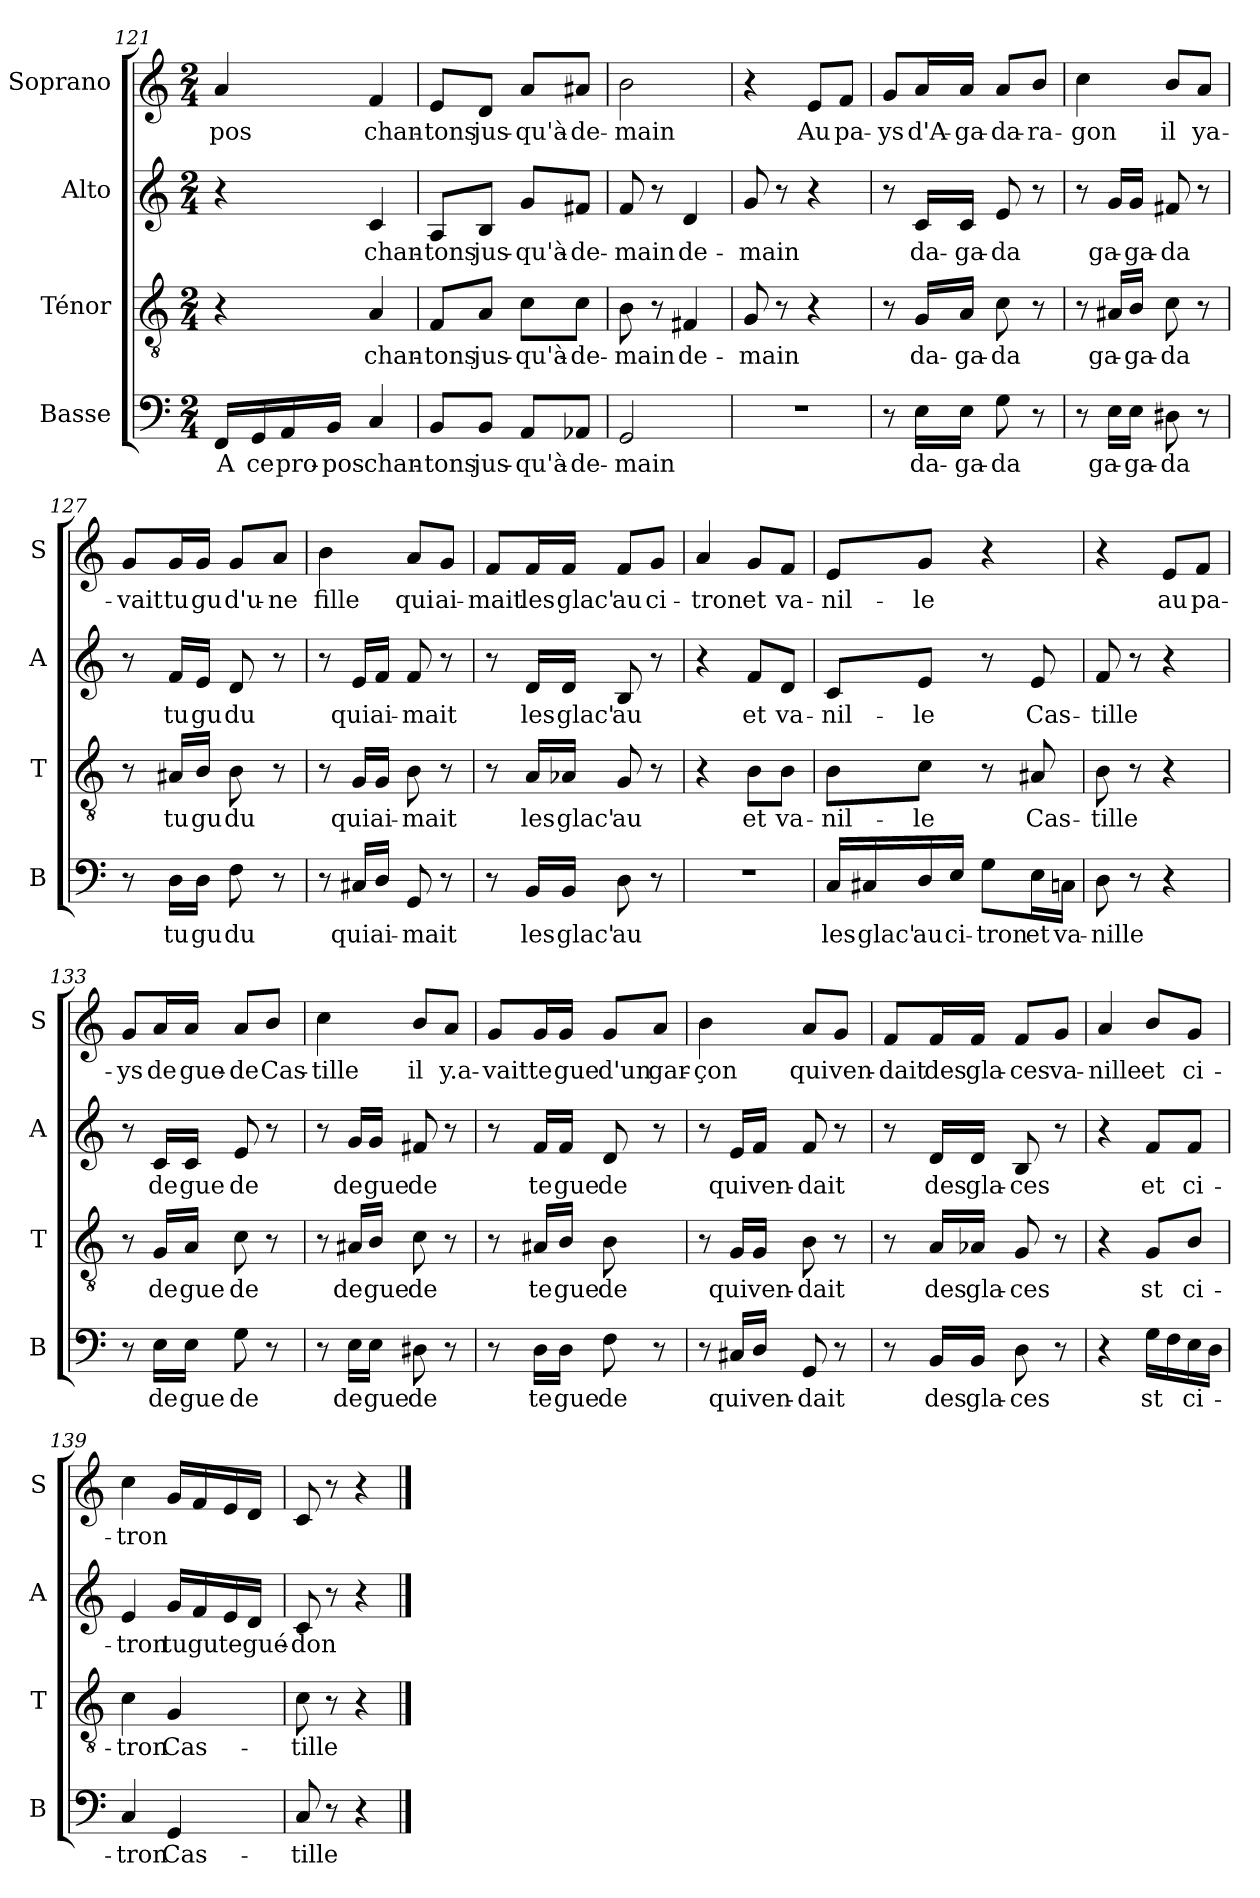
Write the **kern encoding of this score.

**kern	**text	**kern	**text	**kern	**text	**kern	**text
*part4	*part4	*part3	*part3	*part2	*part2	*part1	*part1
*staff4	*staff4	*staff3	*staff3	*staff2	*staff2	*staff1	*staff1
*I"Basse	*	*I"Ténor	*	*I"Alto	*	*I"Soprano	*
*I'B	*	*I'T	*	*I'A	*	*I'S	*
*clefF4	*	*clefGv2	*	*clefG2	*	*clefG2	*
*k[]	*	*k[]	*	*k[]	*	*k[]	*
*C:	*	*C:	*	*C:	*	*C:	*
*M2/4	*	*M2/4	*	*M2/4	*	*M2/4	*
=121	=121	=121	=121	=121	=121	=121	=121
!	!LO:LY:b	!	!	!	!	!	!LO:LY:b
16FF/LL	A	4r	.	4r	.	4a/	-pos
!	!LO:LY:b	!	!	!	!	!	!
16GG/	ce	.	.	.	.	.	.
!	!LO:LY:b	!	!	!	!	!	!
16AA/	pro-	.	.	.	.	.	.
!	!LO:LY:b	!	!	!	!	!	!
16BB/JJ	-pos	.	.	.	.	.	.
!	!LO:LY:b	!	!LO:LY:b	!	!LO:LY:b	!	!LO:LY:b
4C/	chan-	4A/	chan-	4c/	chan-	4f/	chan-
=122	=122	=122	=122	=122	=122	=122	=122
!	!LO:LY:b	!	!LO:LY:b	!	!LO:LY:b	!	!LO:LY:b
8BB/L	-tons	8F/L	-tons	8A/L	-tons	8e/L	-tons
!	!LO:LY:b	!	!LO:LY:b	!	!LO:LY:b	!	!LO:LY:b
8BB/J	jus-	8A/J	jus-	8B/J	jus-	8d/J	jus-
!	!LO:LY:b	!	!LO:LY:b	!	!LO:LY:b	!	!LO:LY:b
8AA/L	-qu'à-	8c\L	-qu'à-	8g/L	-qu'à-	8a/L	-qu'à-
!	!LO:LY:b	!	!LO:LY:b	!	!LO:LY:b	!	!LO:LY:b
8AA-X/J	-de-	8c\J	-de-	8f#X/J	-de-	8a#X/J	-de-
=123	=123	=123	=123	=123	=123	=123	=123
!	!LO:LY:b	!	!LO:LY:b	!	!LO:LY:b	!	!LO:LY:b
2GG/	-main	8B\	-main	8f/	main	2b\	-main
.	.	8r	.	8r	.	.	.
!	!	!	!LO:LY:b	!	!LO:LY:b	!	!
.	.	4F#X/	de-	4d/	de-	.	.
=124	=124	=124	=124	=124	=124	=124	=124
!	!	!	!LO:LY:b	!	!LO:LY:b	!	!
2r	.	8G/	-main	8g/	-main	4r	.
.	.	8r	.	8r	.	.	.
!	!	!	!	!	!	!	!LO:LY:b
.	.	4r	.	4r	.	8e/L	Au
!	!	!	!	!	!	!	!LO:LY:b
.	.	.	.	.	.	8f/J	pa-
!!LO:PB:g=z
=125	=125	=125	=125	=125	=125	=125	=125
!	!	!	!	!	!	!	!LO:LY:b
8r	.	8r	.	8r	.	8g/L	-ys
!	!LO:LY:b	!	!LO:LY:b	!	!LO:LY:b	!	!LO:LY:b
16E\LL	da-	16G/LL	da-	16c/LL	da-	16a/L	d'A-
!	!LO:LY:b	!	!LO:LY:b	!	!LO:LY:b	!	!LO:LY:b
16E\JJ	-ga-	16A/JJ	-ga-	16c/JJ	-ga-	16a/JJ	-ga-
!	!LO:LY:b	!	!LO:LY:b	!	!LO:LY:b	!	!LO:LY:b
8G\	-da	8c\	-da	8e/	-da	8a/L	-da-
!	!	!	!	!	!	!	!LO:LY:b
8r	.	8r	.	8r	.	8b/J	-ra-
=126	=126	=126	=126	=126	=126	=126	=126
!	!	!	!	!	!	!	!LO:LY:b
8r	.	8r	.	8r	.	4cc\	-gon
!	!LO:LY:b	!	!LO:LY:b	!	!LO:LY:b	!	!
16E\LL	ga-	16A#X/LL	ga-	16g/LL	ga-	.	.
!	!LO:LY:b	!	!LO:LY:b	!	!LO:LY:b	!	!
16E\JJ	-ga-	16B/JJ	-ga-	16g/JJ	-ga-	.	.
!	!LO:LY:b	!	!LO:LY:b	!	!LO:LY:b	!	!LO:LY:b
8D#X\	-da	8c\	-da	8f#X/	-da	8b/L	il
!	!	!	!	!	!	!	!LO:LY:b
8r	.	8r	.	8r	.	8a/J	ya-
=127	=127	=127	=127	=127	=127	=127	=127
!	!	!	!	!	!	!	!LO:LY:b
8r	.	8r	.	8r	.	8g/L	-vait
!	!LO:LY:b	!	!LO:LY:b	!	!LO:LY:b	!	!LO:LY:b
16D\LL	tu	16A#X/LL	tu	16f/LL	tu	16g/L	tu
!	!LO:LY:b	!	!LO:LY:b	!	!LO:LY:b	!	!LO:LY:b
16D\JJ	gu	16B/JJ	gu	16e/JJ	gu	16g/JJ	gu
!	!LO:LY:b	!	!LO:LY:b	!	!LO:LY:b	!	!LO:LY:b
8F\	du	8B\	du	8d/	du	8g/L	d'u-
!	!	!	!	!	!	!	!LO:LY:b
8r	.	8r	.	8r	.	8a/J	-ne
=128	=128	=128	=128	=128	=128	=128	=128
!	!	!	!	!	!	!	!LO:LY:b
8r	.	8r	.	8r	.	4b\	fille
!	!LO:LY:b	!	!LO:LY:b	!	!LO:LY:b	!	!
16C#X/LL	qui	16G/LL	qui	16e/LL	qui	.	.
!	!LO:LY:b	!	!LO:LY:b	!	!LO:LY:b	!	!
16D/JJ	ai-	16G/JJ	ai-	16f/JJ	ai-	.	.
!	!LO:LY:b	!	!LO:LY:b	!	!LO:LY:b	!	!LO:LY:b
8GG/	-mait	8B\	-mait	8f/	-mait	8a/L	qui
!	!	!	!	!	!	!	!LO:LY:b
8r	.	8r	.	8r	.	8g/J	ai-
=129	=129	=129	=129	=129	=129	=129	=129
!	!	!	!	!	!	!	!LO:LY:b
8r	.	8r	.	8r	.	8f/L	-mait
!	!LO:LY:b	!	!LO:LY:b	!	!LO:LY:b	!	!LO:LY:b
16BB/LL	les	16A/LL	les	16d/LL	les	16f/L	les
!	!LO:LY:b	!	!LO:LY:b	!	!LO:LY:b	!	!LO:LY:b
16BB/JJ	glac'	16A-X/JJ	glac'	16d/JJ	glac'	16f/JJ	glac'
!	!LO:LY:b	!	!LO:LY:b	!	!LO:LY:b	!	!LO:LY:b
8D\	au	8G/	au	8B/	au	8f/L	au
!	!	!	!	!	!	!	!LO:LY:b
8r	.	8r	.	8r	.	8g/J	ci-
!!LO:LB:g=z
=130	=130	=130	=130	=130	=130	=130	=130
!	!	!	!	!	!	!	!LO:LY:b
2r	.	4r	.	4r	.	4a/	-tron
!	!	!	!LO:LY:b	!	!LO:LY:b	!	!LO:LY:b
.	.	8B\L	et	8f/L	et	8g/L	et
!	!	!	!LO:LY:b	!	!LO:LY:b	!	!LO:LY:b
.	.	8B\J	-va-	8d/J	va-	8f/J	va-
=131	=131	=131	=131	=131	=131	=131	=131
!	!LO:LY:b	!	!LO:LY:b	!	!LO:LY:b	!	!LO:LY:b
16C/LL	les	8B\L	-nil-	8c/L	-nil-	8e/L	-nil-
!	!LO:LY:b	!	!	!	!	!	!
16C#X/	glac'	.	.	.	.	.	.
!	!LO:LY:b	!	!LO:LY:b	!	!LO:LY:b	!	!LO:LY:b
16D/	au	8c\J	-le	8e/J	-le	8g/J	-le
!	!LO:LY:b	!	!	!	!	!	!
16E/JJ	ci-	.	.	.	.	.	.
!	!LO:LY:b	!	!	!	!	!	!
8G\L	-tron	8r	.	8r	.	4r	.
!	!LO:LY:b	!	!LO:LY:b	!	!LO:LY:b	!	!
16E\L	et	8A#X/	Cas-	8e/	Cas-	.	.
!	!LO:LY:b	!	!	!	!	!	!
16Cn\JJ	va-	.	.	.	.	.	.
=132	=132	=132	=132	=132	=132	=132	=132
!	!LO:LY:b	!	!LO:LY:b	!	!LO:LY:b	!	!
8D\	-nille	8B\	-tille	8f/	-tille	4r	.
8r	.	8r	.	8r	.	.	.
!	!	!	!	!	!	!	!LO:LY:b
4r	.	4r	.	4r	.	8e/L	au
!	!	!	!	!	!	!	!LO:LY:b
.	.	.	.	.	.	8f/J	pa-
=133	=133	=133	=133	=133	=133	=133	=133
!	!	!	!	!	!	!	!LO:LY:b
8r	.	8r	.	8r	.	8g/L	-ys
!	!LO:LY:b	!	!LO:LY:b	!	!LO:LY:b	!	!LO:LY:b
16E\LL	de	16G/LL	de	16c/LL	de	16a/L	de
!	!LO:LY:b	!	!LO:LY:b	!	!LO:LY:b	!	!LO:LY:b
16E\JJ	gue	16A/JJ	gue	16c/JJ	gue	16a/JJ	gue-
!	!LO:LY:b	!	!LO:LY:b	!	!LO:LY:b	!	!LO:LY:b
8G\	de	8c\	de	8e/	de	8a/L	-de
!	!	!	!	!	!	!	!LO:LY:b
8r	.	8r	.	8r	.	8b/J	Cas-
=134	=134	=134	=134	=134	=134	=134	=134
!	!	!	!	!	!	!	!LO:LY:b
8r	.	8r	.	8r	.	4cc\	-tille
!	!LO:LY:b	!	!LO:LY:b	!	!LO:LY:b	!	!
16E\LL	de	16A#X/LL	de	16g/LL	de	.	.
!	!LO:LY:b	!	!LO:LY:b	!	!LO:LY:b	!	!
16E\JJ	gue	16B/JJ	gue	16g/JJ	gue	.	.
!	!LO:LY:b	!	!LO:LY:b	!	!LO:LY:b	!	!LO:LY:b
8D#X\	de	8c\	de	8f#X/	de	8b/L	il
!	!	!	!	!	!	!	!LO:LY:b
8r	.	8r	.	8r	.	8a/J	y.a-
!!LO:LB:g=z
=135	=135	=135	=135	=135	=135	=135	=135
!	!	!	!	!	!	!	!LO:LY:b
8r	.	8r	.	8r	.	8g/L	-vait
!	!LO:LY:b	!	!LO:LY:b	!	!LO:LY:b	!	!LO:LY:b
16D\LL	te	16A#X/LL	te	16f/LL	te	16g/L	te
!	!LO:LY:b	!	!LO:LY:b	!	!LO:LY:b	!	!LO:LY:b
16D\JJ	gue	16B/JJ	gue	16f/JJ	gue	16g/JJ	gue
!	!LO:LY:b	!	!LO:LY:b	!	!LO:LY:b	!	!LO:LY:b
8F\	de	8B\	de	8d/	de	8g/L	d'un
!	!	!	!	!	!	!	!LO:LY:b
8r	.	8ryy	.	8r	.	8a/J	gar-
=136	=136	=136	=136	=136	=136	=136	=136
!	!	!	!	!	!	!	!LO:LY:b
8r	.	8r	.	8r	.	4b\	-çon
!	!LO:LY:b	!	!LO:LY:b	!	!LO:LY:b	!	!
16C#X/LL	qui	16G/LL	qui	16e/LL	qui	.	.
!	!LO:LY:b	!	!LO:LY:b	!	!LO:LY:b	!	!
16D/JJ	ven-	16G/JJ	ven-	16f/JJ	ven-	.	.
!	!LO:LY:b	!	!LO:LY:b	!	!LO:LY:b	!	!LO:LY:b
8GG/	-dait	8B\	-dait	8f/	-dait	8a/L	qui
!	!	!	!	!	!	!	!LO:LY:b
8r	.	8r	.	8r	.	8g/J	ven-
=137	=137	=137	=137	=137	=137	=137	=137
!	!	!	!	!	!	!	!LO:LY:b
8r	.	8r	.	8r	.	8f/L	-dait
!	!LO:LY:b	!	!LO:LY:b	!	!LO:LY:b	!	!LO:LY:b
16BB/LL	des	16A/LL	des	16d/LL	des	16f/L	des
!	!LO:LY:b	!	!LO:LY:b	!	!LO:LY:b	!	!LO:LY:b
16BB/JJ	gla-	16A-X/JJ	gla-	16d/JJ	gla-	16f/JJ	gla-
!	!LO:LY:b	!	!LO:LY:b	!	!LO:LY:b	!	!LO:LY:b
8D\	-ces	8G/	-ces	8B/	-ces	8f/L	-ces
!	!	!	!	!	!	!	!LO:LY:b
8r	.	8r	.	8r	.	8g/J	va-
=138	=138	=138	=138	=138	=138	=138	=138
!	!	!	!	!	!	!	!LO:LY:b
4r	.	4r	.	4r	.	4a/	-nille
!	!LO:LY:b	!	!LO:LY:b	!	!LO:LY:b	!	!LO:LY:b
16G\LL	st	8G/L	st	8f/L	et	8b/L	et
16F\	.	.	.	.	.	.	.
!	!LO:LY:b	!	!LO:LY:b	!	!LO:LY:b	!	!LO:LY:b
16E\	ci-	8B/J	ci-	8f/J	ci-	8g/J	ci-
16D\JJ	.	.	.	.	.	.	.
=139	=139	=139	=139	=139	=139	=139	=139
!	!LO:LY:b	!	!LO:LY:b	!	!LO:LY:b	!	!LO:LY:b
4C/	-tron	4c\	-tron	4e/	-tron	4cc\	-tron
!	!LO:LY:b	!	!LO:LY:b	!	!LO:LY:b	!	!
4GG/	Cas-	4G/	Cas-	16g/LL	tu	16g/LL	.
!	!	!	!	!	!LO:LY:b	!	!
.	.	.	.	16f/	gu	16f/	.
!	!	!	!	!	!LO:LY:b	!	!
.	.	.	.	16e/	te	16e/	.
!	!	!	!	!	!LO:LY:b	!	!
.	.	.	.	16d/JJ	gué-	16d/JJ	.
=140	=140	=140	=140	=140	=140	=140	=140
!	!LO:LY:b	!	!LO:LY:b	!	!LO:LY:b	!	!
8C/	-tille	8c\	-tille	8c/	-don	8c/	.
8r	.	8r	.	8r	.	8r	.
4r	.	4r	.	4r	.	4r	.
==	==	==	==	==	==	==	==
*-	*-	*-	*-	*-	*-	*-	*-
